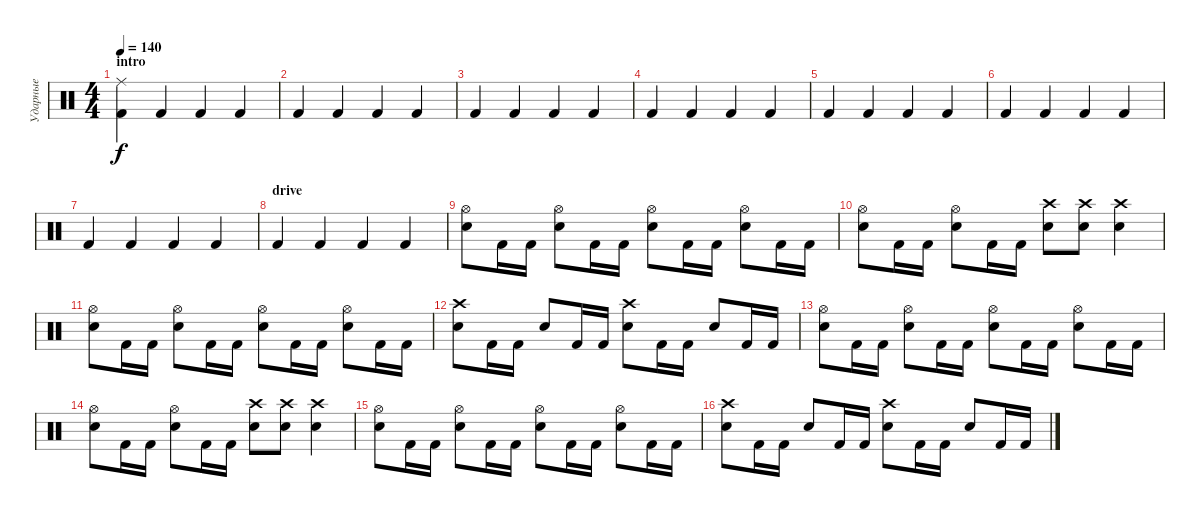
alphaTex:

\track ("Ударные" "Ударные") {instrument percussion}
\staff {score}
\articulation defaults
\ts (4 4)
\section ("" "intro")
\tempo 140
\clef neutral
\ks c
("Kick (hit) 2" "Ride (middle)").4{dy f} "Kick (hit) 2".4 "Kick (hit) 2".4 "Kick (hit) 2".4 |
"Kick (hit) 2".4 "Kick (hit) 2".4 "Kick (hit) 2".4 "Kick (hit) 2".4 |
"Kick (hit) 2".4 "Kick (hit) 2".4 "Kick (hit) 2".4 "Kick (hit) 2".4 |
"Kick (hit) 2".4 "Kick (hit) 2".4 "Kick (hit) 2".4 "Kick (hit) 2".4 |
"Kick (hit) 2".4 "Kick (hit) 2".4 "Kick (hit) 2".4 "Kick (hit) 2".4 |
"Kick (hit) 2".4 "Kick (hit) 2".4 "Kick (hit) 2".4 "Kick (hit) 2".4 |
"Kick (hit) 2".4 "Kick (hit) 2".4 "Kick (hit) 2".4 "Kick (hit) 2".4 |
\section ("" "drive")
"Kick (hit) 2".4 "Kick (hit) 2".4 "Kick (hit) 2".4 "Kick (hit) 2".4 |
("Snare (hit) 2" "Hi-Hat (open)").8 "Kick (hit) 2".16 "Kick (hit) 2".16 ("Snare (hit) 2" "Hi-Hat (open)").8 "Kick (hit) 2".16 "Kick (hit) 2".16 ("Snare (hit) 2" "Hi-Hat (open)").8 "Kick (hit) 2".16 "Kick (hit) 2".16 ("Snare (hit) 2" "Hi-Hat (open)").8 "Kick (hit) 2".16 "Kick (hit) 2".16 |
("Snare (hit) 2" "Hi-Hat (open)").8 "Kick (hit) 2".16 "Kick (hit) 2".16 ("Snare (hit) 2" "Hi-Hat (open)").8 "Kick (hit) 2".16 "Kick (hit) 2".16 ("Snare (hit) 2" "Crash high (hit)").8 ("Snare (hit) 2" "Crash high (hit)").8 ("Snare (hit) 2" "Crash high (hit)").4 |
("Snare (hit) 2" "Hi-Hat (open)").8 "Kick (hit) 2".16 "Kick (hit) 2".16 ("Snare (hit) 2" "Hi-Hat (open)").8 "Kick (hit) 2".16 "Kick (hit) 2".16 ("Snare (hit) 2" "Hi-Hat (open)").8 "Kick (hit) 2".16 "Kick (hit) 2".16 ("Snare (hit) 2" "Hi-Hat (open)").8 "Kick (hit) 2".16 "Kick (hit) 2".16 |
("Snare (hit) 2" "Crash high (hit)").8 "Kick (hit) 2".16 "Kick (hit) 2".16 "Snare (hit) 2".8 "Kick (hit) 2".16 "Kick (hit) 2".16 ("Snare (hit) 2" "Crash high (hit)").8 "Kick (hit) 2".16 "Kick (hit) 2".16 "Snare (hit) 2".8 "Kick (hit) 2".16 "Kick (hit) 2".16 |
("Snare (hit) 2" "Hi-Hat (open)").8 "Kick (hit) 2".16 "Kick (hit) 2".16 ("Snare (hit) 2" "Hi-Hat (open)").8 "Kick (hit) 2".16 "Kick (hit) 2".16 ("Snare (hit) 2" "Hi-Hat (open)").8 "Kick (hit) 2".16 "Kick (hit) 2".16 ("Snare (hit) 2" "Hi-Hat (open)").8 "Kick (hit) 2".16 "Kick (hit) 2".16 |
("Snare (hit) 2" "Hi-Hat (open)").8 "Kick (hit) 2".16 "Kick (hit) 2".16 ("Snare (hit) 2" "Hi-Hat (open)").8 "Kick (hit) 2".16 "Kick (hit) 2".16 ("Snare (hit) 2" "Crash high (hit)").8 ("Snare (hit) 2" "Crash high (hit)").8 ("Snare (hit) 2" "Crash high (hit)").4 |
("Snare (hit) 2" "Hi-Hat (open)").8 "Kick (hit) 2".16 "Kick (hit) 2".16 ("Snare (hit) 2" "Hi-Hat (open)").8 "Kick (hit) 2".16 "Kick (hit) 2".16 ("Snare (hit) 2" "Hi-Hat (open)").8 "Kick (hit) 2".16 "Kick (hit) 2".16 ("Snare (hit) 2" "Hi-Hat (open)").8 "Kick (hit) 2".16 "Kick (hit) 2".16 |
("Snare (hit) 2" "Crash high (hit)").8 "Kick (hit) 2".16 "Kick (hit) 2".16 "Snare (hit) 2".8 "Kick (hit) 2".16 "Kick (hit) 2".16 ("Snare (hit) 2" "Crash high (hit)").8 "Kick (hit) 2".16 "Kick (hit) 2".16 "Snare (hit) 2".8 "Kick (hit) 2".16 "Kick (hit) 2".16
